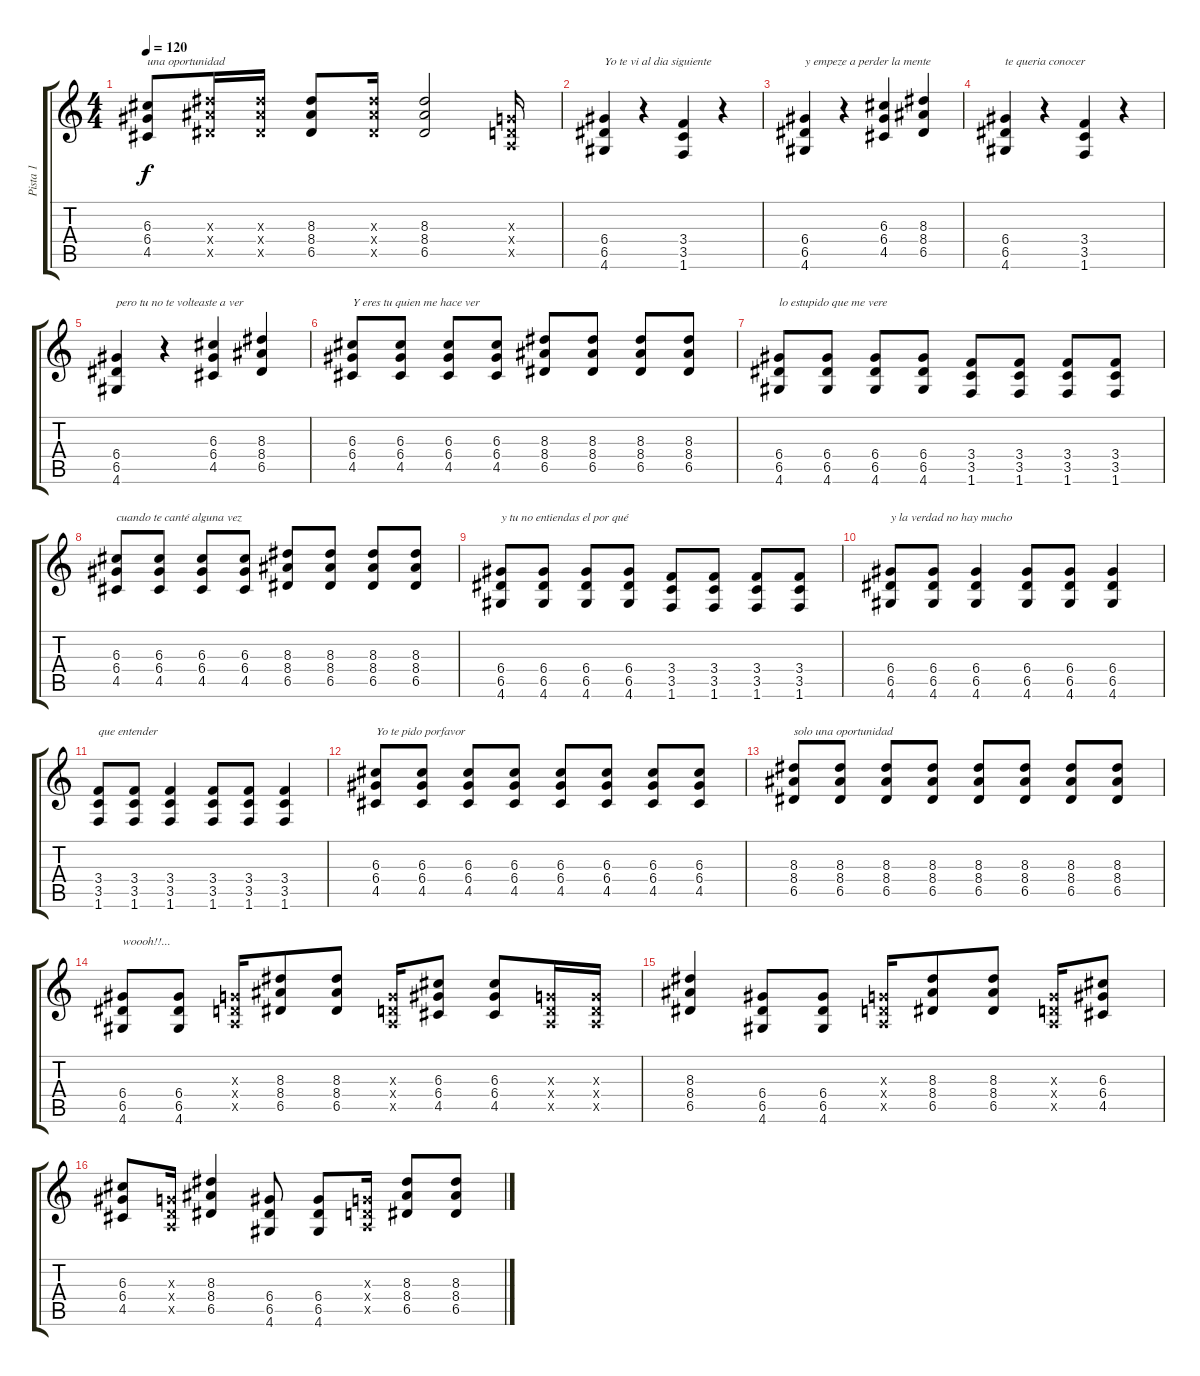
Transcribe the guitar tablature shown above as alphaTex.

\track ("Pista 1" "Pista 1") {instrument distortionguitar}
\staff {score tabs}
\tuning (E4 B3 G3 D3 A2 E2) {hide}
\ts (4 4)
\tempo 120
\clef g2
\ks c
(6.3 6.4 4.5).8{txt "una oportunidad" dy f} (8.3{x} 8.4{x} 6.5{x}).16 (8.3{x} 8.4{x} 6.5{x}).16 (8.3 8.4 6.5).8 (8.3{x} 8.4{x} 6.5{x}).16 (8.3 8.4 6.5).2 (0.3{x} 0.4{x} 0.5{x}).16 |
(6.4 6.5 4.6).4{txt "Yo te vi al dia siguiente"} r.4 (3.4 3.5 1.6).4 r.4 |
(6.4 6.5 4.6).4{txt "y empeze a perder la mente"} r.4 (6.3 6.4 4.5).4 (8.3 8.4 6.5).4 |
(6.4 6.5 4.6).4{txt "te queria conocer"} r.4 (3.4 3.5 1.6).4 r.4 |
(6.4 6.5 4.6).4{txt "pero tu no te volteaste a ver"} r.4 (6.3 6.4 4.5).4 (8.3 8.4 6.5).4 |
(6.3 6.4 4.5).8{txt "Y eres tu quien me hace ver"} (6.3 6.4 4.5).8 (6.3 6.4 4.5).8 (6.3 6.4 4.5).8 (8.3 8.4 6.5).8 (8.3 8.4 6.5).8 (8.3 8.4 6.5).8 (8.3 8.4 6.5).8 |
(6.4 6.5 4.6).8{txt "lo estupido que me vere"} (6.4 6.5 4.6).8 (6.4 6.5 4.6).8 (6.4 6.5 4.6).8 (3.4 3.5 1.6).8 (3.4 3.5 1.6).8 (3.4 3.5 1.6).8 (3.4 3.5 1.6).8 |
(6.3 6.4 4.5).8{txt "cuando te canté alguna vez"} (6.3 6.4 4.5).8 (6.3 6.4 4.5).8 (6.3 6.4 4.5).8 (8.3 8.4 6.5).8 (8.3 8.4 6.5).8 (8.3 8.4 6.5).8 (8.3 8.4 6.5).8 |
(6.4 6.5 4.6).8{txt "y tu no entiendas el por qué"} (6.4 6.5 4.6).8 (6.4 6.5 4.6).8 (6.4 6.5 4.6).8 (3.4 3.5 1.6).8 (3.4 3.5 1.6).8 (3.4 3.5 1.6).8 (3.4 3.5 1.6).8 |
(6.4 6.5 4.6).8{txt "y la verdad no hay mucho "} (6.4 6.5 4.6).8 (6.4 6.5 4.6).4 (6.4 6.5 4.6).8 (6.4 6.5 4.6).8 (6.4 6.5 4.6).4 |
(3.4 3.5 1.6).8{txt "que entender"} (3.4 3.5 1.6).8 (3.4 3.5 1.6).4 (3.4 3.5 1.6).8 (3.4 3.5 1.6).8 (3.4 3.5 1.6).4 |
(6.3 6.4 4.5).8{txt "Yo te pido porfavor"} (6.3 6.4 4.5).8 (6.3 6.4 4.5).8 (6.3 6.4 4.5).8 (6.3 6.4 4.5).8 (6.3 6.4 4.5).8 (6.3 6.4 4.5).8 (6.3 6.4 4.5).8 |
(8.3 8.4 6.5).8{txt "solo una oportunidad"} (8.3 8.4 6.5).8 (8.3 8.4 6.5).8 (8.3 8.4 6.5).8 (8.3 8.4 6.5).8 (8.3 8.4 6.5).8 (8.3 8.4 6.5).8 (8.3 8.4 6.5).8 |
(6.4 6.5 4.6).8{txt "woooh!!..."} (6.4 6.5 4.6).8 (0.3{x} 0.4{x} 0.5{x}).16 (8.3 8.4 6.5).8 (8.3 8.4 6.5).8 (0.3{x} 0.4{x} 0.5{x}).16 (6.3 6.4 4.5).8 (6.3 6.4 4.5).8 (0.3{x} 0.4{x} 0.5{x}).16 (0.3{x} 0.4{x} 0.5{x}).16 |
(8.3 8.4 6.5).4 (6.4 6.5 4.6).8 (6.4 6.5 4.6).8 (0.3{x} 0.4{x} 0.5{x}).16 (8.3 8.4 6.5).8 (8.3 8.4 6.5).8 (0.3{x} 0.4{x} 0.5{x}).16 (6.3 6.4 4.5).8 |
(6.3 6.4 4.5).8 (0.3{x} 0.4{x} 0.5{x}).16 (8.3 8.4 6.5).4 (6.4 6.5 4.6).8 (6.4 6.5 4.6).8 (0.3{x} 0.4{x} 0.5{x}).16 (8.3 8.4 6.5).8 (8.3 8.4 6.5).8
